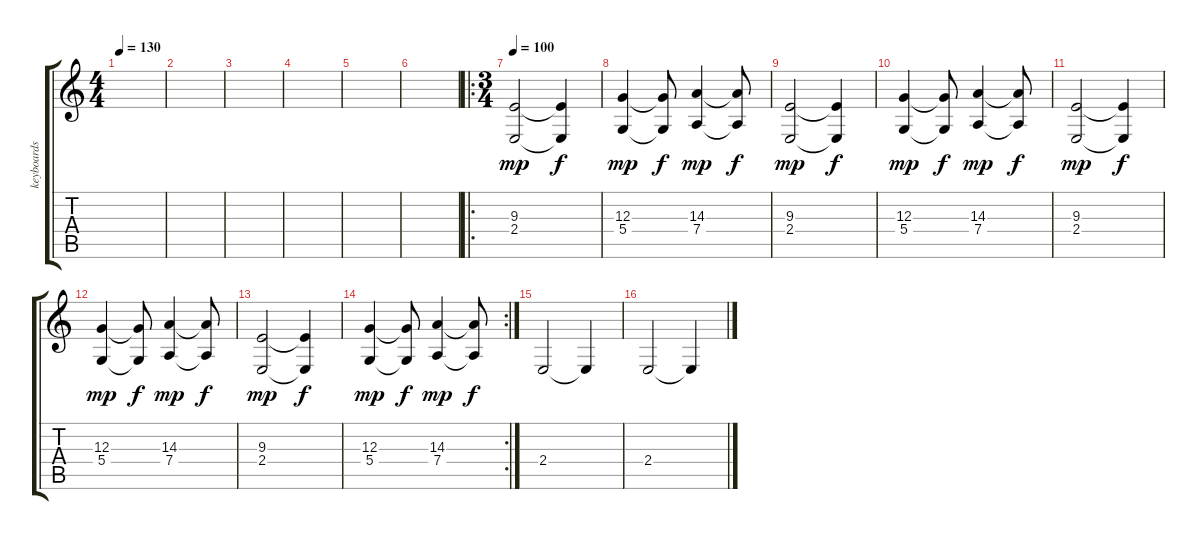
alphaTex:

\track ("keyboards 1" "keyboards ") {instrument pad1newage}
\staff {score tabs}
\tuning (E4 B3 G3 D3 A2 E2) {hide}
\ts (4 4)
\tempo 130
\clef g2
\ks c
|
|
|
|
|
|
\ro
\ts (3 4)
\tempo 100
(9.3 2.4).2{dy mp} (9.3{t} 2.4{t}).4{dy f} |
(12.3 5.4).4{dy mp} (12.3{t} 5.4{t}).8{dy f} (14.3 7.4).4{dy mp} (14.3{t} 7.4{t}).8{dy f} |
(9.3 2.4).2{dy mp} (9.3{t} 2.4{t}).4{dy f} |
(12.3 5.4).4{dy mp} (12.3{t} 5.4{t}).8{dy f} (14.3 7.4).4{dy mp} (14.3{t} 7.4{t}).8{dy f} |
(9.3 2.4).2{dy mp} (9.3{t} 2.4{t}).4{dy f} |
(12.3 5.4).4{dy mp} (12.3{t} 5.4{t}).8{dy f} (14.3 7.4).4{dy mp} (14.3{t} 7.4{t}).8{dy f} |
(9.3 2.4).2{dy mp} (9.3{t} 2.4{t}).4{dy f} |
\rc 2
(12.3 5.4).4{dy mp} (12.3{t} 5.4{t}).8{dy f} (14.3 7.4).4{dy mp} (14.3{t} 7.4{t}).8{dy f} |
2.4.2 2.4{t}.4 |
2.4.2 2.4{t}.4
